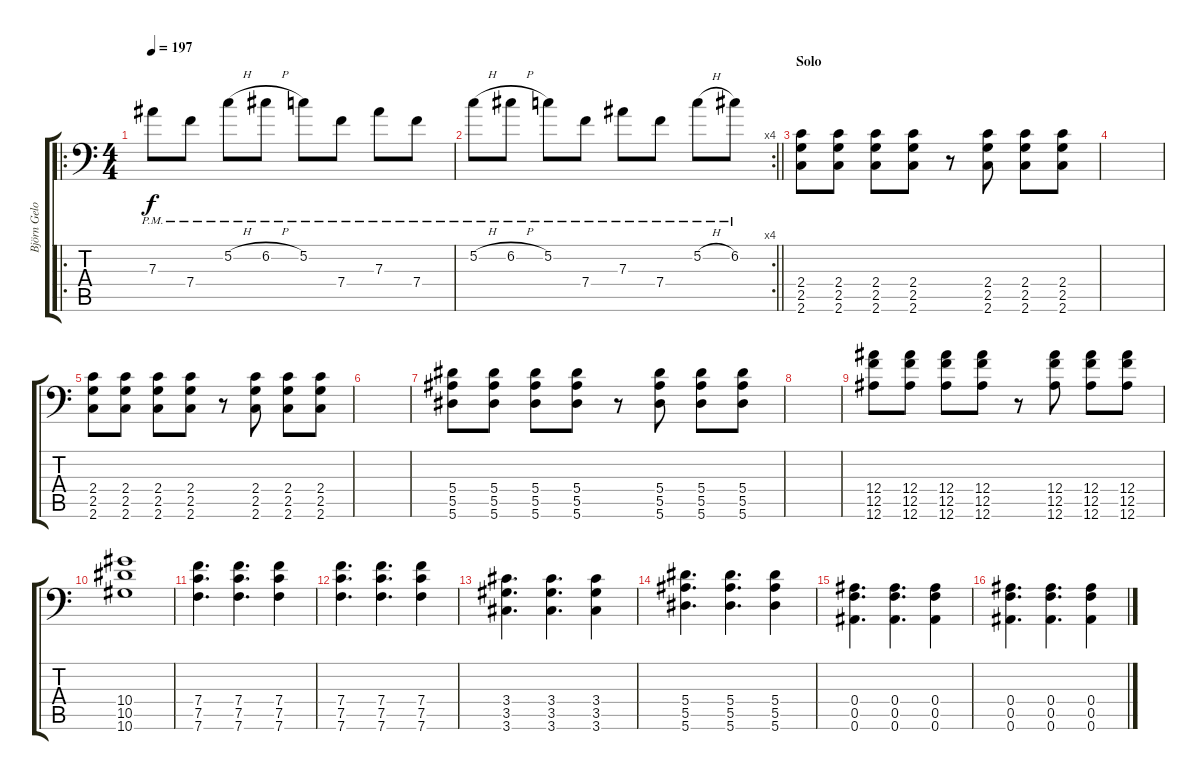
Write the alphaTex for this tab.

\track ("Björn Gelotte" "Björn Gelo") {instrument distortionguitar}
\staff {score tabs}
\tuning (C4 G3 Eb3 Bb2 F2 Bb1) {hide}
\ro
\ts (4 4)
\tempo 197
\clef f4
\ks c
7.3{pm}.8{dy f} 7.4{pm}.8 5.2{h pm}.8 6.2{h pm}.8 5.2{pm}.8 7.4{pm}.8 7.3{pm}.8 7.4{pm}.8 |
\rc 4
\barLineRight lightlight
5.2{h pm}.8 6.2{h pm}.8 5.2{pm}.8 7.4{pm}.8 7.3{pm}.8 7.4{pm}.8 5.2{h pm}.8 6.2{pm}.8 |
\section ("" "Solo")
(2.4 2.5 2.6).8 (2.4 2.5 2.6).8 (2.4 2.5 2.6).8 (2.4 2.5 2.6).8 r.8 (2.4 2.5 2.6).8 (2.4 2.5 2.6).8 (2.4 2.5 2.6).8 |
|
(2.4 2.5 2.6).8 (2.4 2.5 2.6).8 (2.4 2.5 2.6).8 (2.4 2.5 2.6).8 r.8 (2.4 2.5 2.6).8 (2.4 2.5 2.6).8 (2.4 2.5 2.6).8 |
|
(5.4 5.5 5.6).8 (5.4 5.5 5.6).8 (5.4 5.5 5.6).8 (5.4 5.5 5.6).8 r.8 (5.4 5.5 5.6).8 (5.4 5.5 5.6).8 (5.4 5.5 5.6).8 |
|
(12.4 12.5 12.6).8 (12.4 12.5 12.6).8 (12.4 12.5 12.6).8 (12.4 12.5 12.6).8 r.8 (12.4 12.5 12.6).8 (12.4 12.5 12.6).8 (12.4 12.5 12.6).8 |
(10.4 10.5 10.6).1 |
(7.4 7.5 7.6).4{d} (7.4 7.5 7.6).4{d} (7.4 7.5 7.6).4 |
(7.4 7.5 7.6).4{d} (7.4 7.5 7.6).4{d} (7.4 7.5 7.6).4 |
(3.4 3.5 3.6).4{d} (3.4 3.5 3.6).4{d} (3.4 3.5 3.6).4 |
(5.4 5.5 5.6).4{d} (5.4 5.5 5.6).4{d} (5.4 5.5 5.6).4 |
(0.4 0.5 0.6).4{d} (0.4 0.5 0.6).4{d} (0.4 0.5 0.6).4 |
(0.4 0.5 0.6).4{d} (0.4 0.5 0.6).4{d} (0.4 0.5 0.6).4
